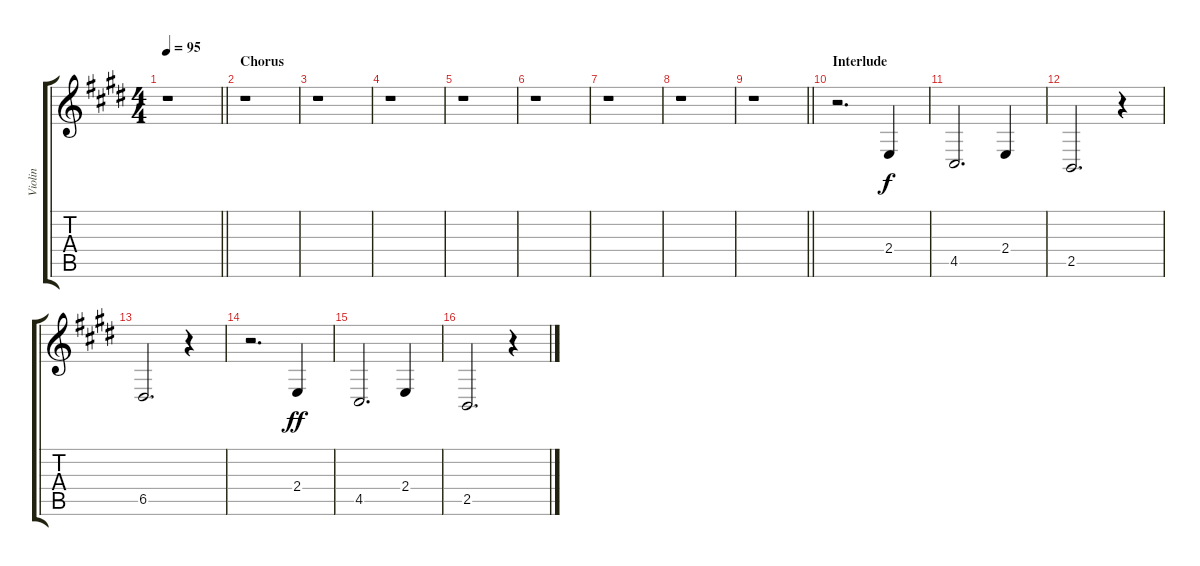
\track ("Violin" "Violin") {instrument stringensemble1}
\staff {score tabs}
\tuning (E4 B3 G3 D3 A2 E2) {hide}
\ts (4 4)
\tempo 95
\clef g2
\barLineRight lightlight
\ks e
r.1{dy ppp} |
\section ("" "Chorus")
r.1 |
r.1 |
r.1 |
r.1 |
r.1 |
r.1 |
r.1 |
\barLineRight lightlight
r.1 |
\section ("" "Interlude")
r.2{d} 2.4.4{dy f} |
4.5.2{d} 2.4.4 |
2.5.2{d} r.4 |
6.5.2{d} r.4 |
r.2{d} 2.4.4{dy ff} |
4.5.2{d} 2.4.4 |
2.5.2{d} r.4
